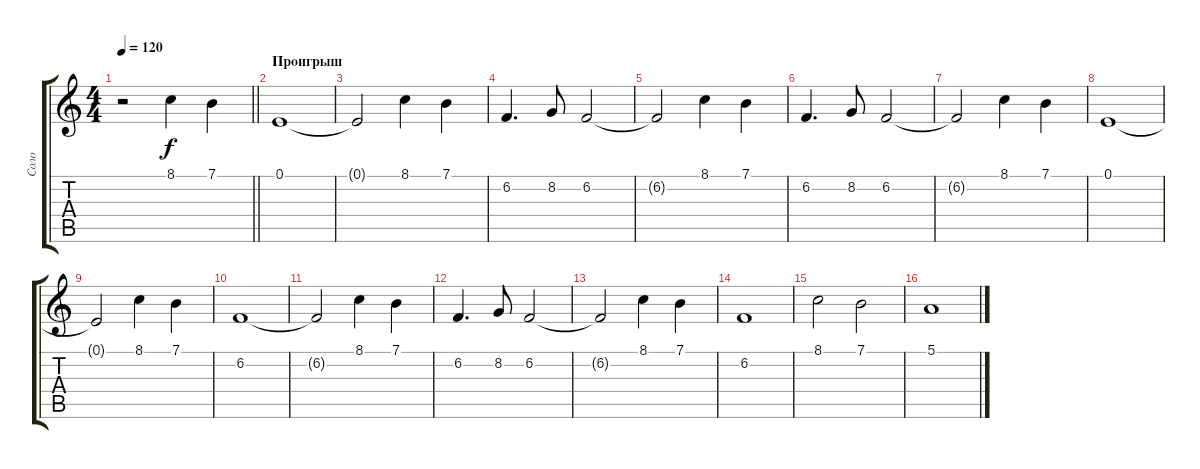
\track ("Соло" "Соло") {instrument acousticgrandpiano}
\staff {score tabs}
\tuning (E4 B3 G3 D3 A2 E2) {hide}
\ts (4 4)
\tempo 120
\clef g2
\barLineRight lightlight
\ks c
r.2{dy f} 8.1.4 7.1.4 |
\section ("" "Проигрыш")
0.1.1 |
0.1{t}.2 8.1.4 7.1.4 |
6.2.4{d} 8.2.8 6.2.2 |
6.2{t}.2 8.1.4 7.1.4 |
6.2.4{d} 8.2.8 6.2.2 |
6.2{t}.2 8.1.4 7.1.4 |
0.1.1 |
0.1{t}.2 8.1.4 7.1.4 |
6.2.1 |
6.2{t}.2 8.1.4 7.1.4 |
6.2.4{d} 8.2.8 6.2.2 |
6.2{t}.2 8.1.4 7.1.4 |
6.2.1 |
8.1.2 7.1.2 |
5.1.1
